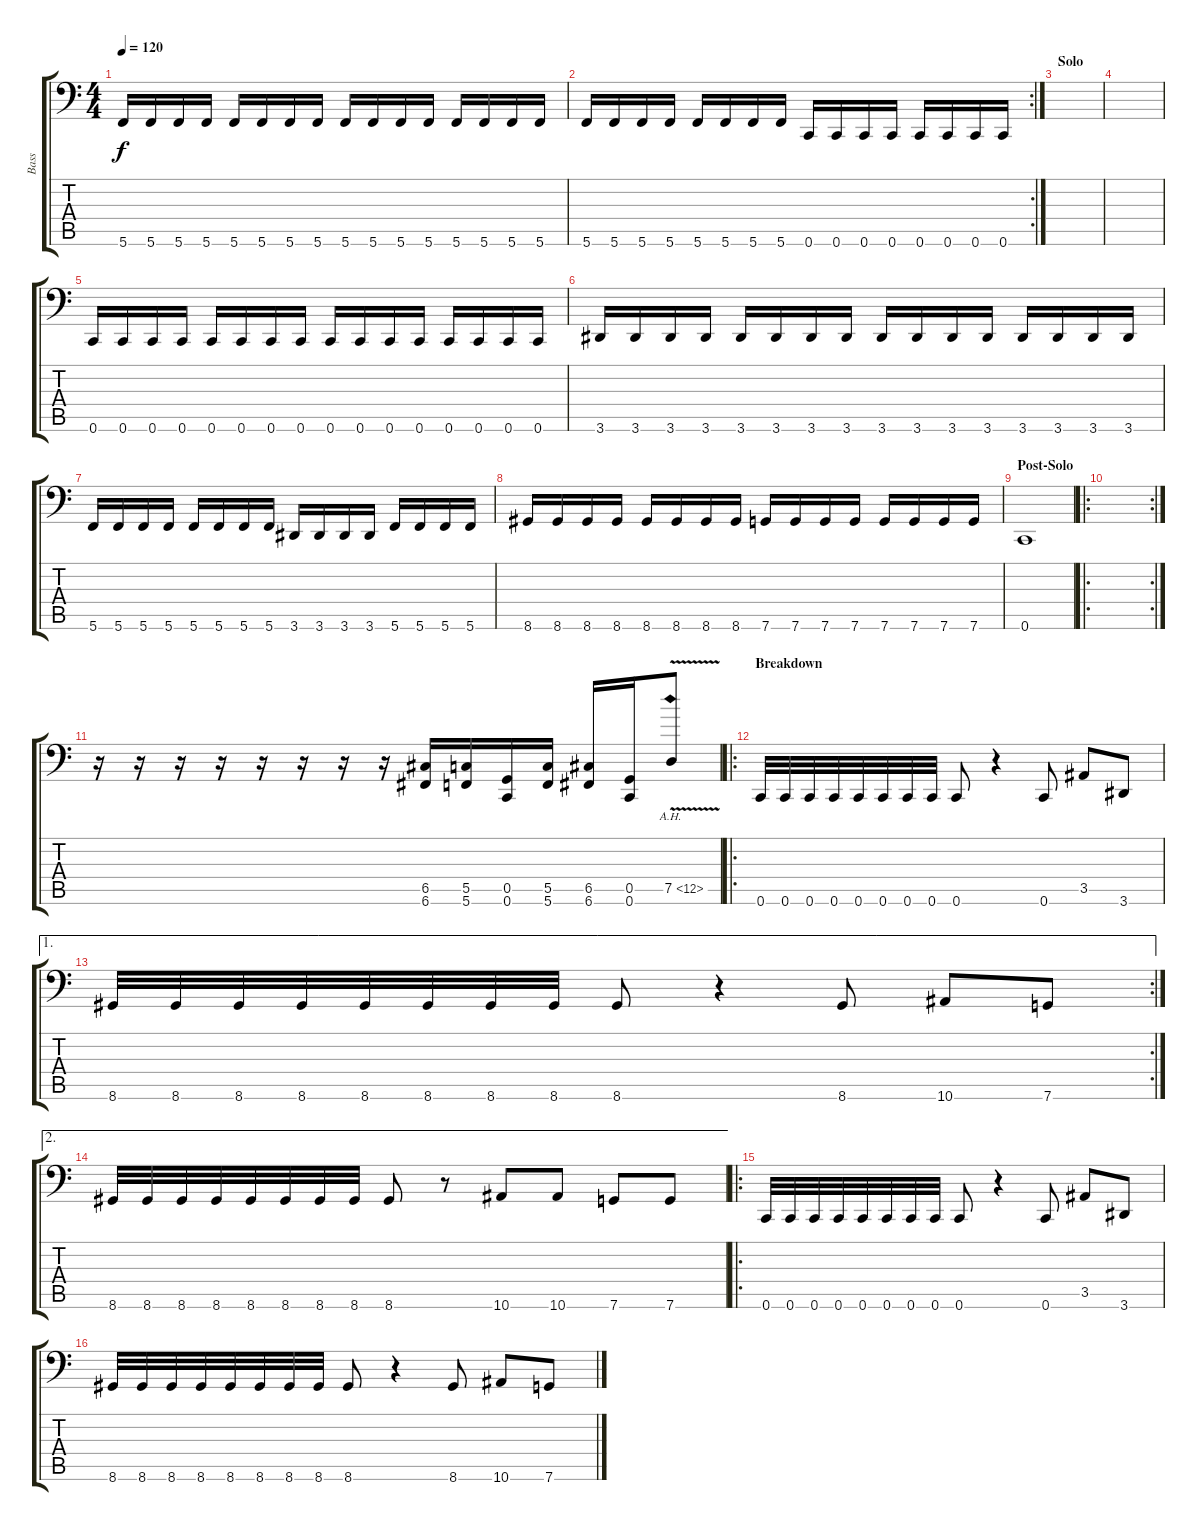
\track ("Bass" "Bass") {instrument electricbasspick}
\staff {score tabs}
\tuning (D3 A2 F2 C2 G1 C1) {hide}
\ts (4 4)
\tempo 120
\clef f4
\ks c
5.6.16{dy f} 5.6.16 5.6.16 5.6.16 5.6.16 5.6.16 5.6.16 5.6.16 5.6.16 5.6.16 5.6.16 5.6.16 5.6.16 5.6.16 5.6.16 5.6.16 |
\rc 2
5.6.16 5.6.16 5.6.16 5.6.16 5.6.16 5.6.16 5.6.16 5.6.16 0.6.16 0.6.16 0.6.16 0.6.16 0.6.16 0.6.16 0.6.16 0.6.16 |
\section ("" "Solo")
|
|
0.6.16 0.6.16 0.6.16 0.6.16 0.6.16 0.6.16 0.6.16 0.6.16 0.6.16 0.6.16 0.6.16 0.6.16 0.6.16 0.6.16 0.6.16 0.6.16 |
3.6.16 3.6.16 3.6.16 3.6.16 3.6.16 3.6.16 3.6.16 3.6.16 3.6.16 3.6.16 3.6.16 3.6.16 3.6.16 3.6.16 3.6.16 3.6.16 |
5.6.16 5.6.16 5.6.16 5.6.16 5.6.16 5.6.16 5.6.16 5.6.16 3.6.16 3.6.16 3.6.16 3.6.16 5.6.16 5.6.16 5.6.16 5.6.16 |
8.6.16 8.6.16 8.6.16 8.6.16 8.6.16 8.6.16 8.6.16 8.6.16 7.6.16 7.6.16 7.6.16 7.6.16 7.6.16 7.6.16 7.6.16 7.6.16 |
\section ("" "Post-Solo")
0.6.1 |
\ro
\rc 2
|
r.16 r.16 r.16 r.16 r.16 r.16 r.16 r.16 (6.5 6.6).16 (5.5 5.6).16 (0.5 0.6).16 (5.5 5.6).16 (6.5 6.6).16 (0.5 0.6).16 7.5{ah 5 v}.8 |
\ro
\section ("" "Breakdown")
0.6.32 0.6.32 0.6.32 0.6.32 0.6.32 0.6.32 0.6.32 0.6.32 0.6.8 r.4 0.6.8 3.5.8 3.6.8 |
\ae 1
\rc 2
8.6.32 8.6.32 8.6.32 8.6.32 8.6.32 8.6.32 8.6.32 8.6.32 8.6.8 r.4 8.6.8 10.6.8 7.6.8 |
\ae 2
8.6.32 8.6.32 8.6.32 8.6.32 8.6.32 8.6.32 8.6.32 8.6.32 8.6.8 r.8 10.6.8 10.6.8 7.6.8 7.6.8 |
\ro
0.6.32 0.6.32 0.6.32 0.6.32 0.6.32 0.6.32 0.6.32 0.6.32 0.6.8 r.4 0.6.8 3.5.8 3.6.8 |
8.6.32 8.6.32 8.6.32 8.6.32 8.6.32 8.6.32 8.6.32 8.6.32 8.6.8 r.4 8.6.8 10.6.8 7.6.8
